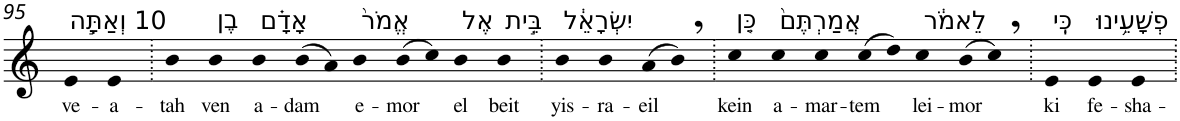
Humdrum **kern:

**kern	**text
*part1	*part1
*staff1	*staff1
*I"Piano	*
*I'Pno	*
!!LO:PB:g=z
*clefG2	*
*k[]	*
=95	=95
!LO:TX:a:t=10 וְאַתָּ֣ה	!
!	!LO:LY:b
4e	ve-
!	!LO:LY:b
4e	-a-
=96.	=96.
!	!LO:LY:b
4b	-tah
!LO:TX:a:t=בֶן	!
!	!LO:LY:b
4b	ven
!LO:TX:a:t=אָדָ֗ם	!
!	!LO:LY:b
4b	a-
!	!LO:LY:b
(>8b	-dam
8a)	.
!LO:TX:a:t=אֱמֹר֙	!
!	!LO:LY:b
4b	e-
!	!LO:LY:b
(>8b	-mor
8cc)	.
!LO:TX:a:t=אֶל	!
!	!LO:LY:b
4b	el
!LO:TX:a:t=בֵּ֣ית	!
!	!LO:LY:b
4b	beit
=97.	=97.
!LO:TX:a:t=יִשְׂרָאֵ֔ל	!
!	!LO:LY:b
4b	yis-
!	!LO:LY:b
4b	-ra-
!	!LO:LY:b
(>8a	-eil
8b,)	.
=98.	=98.
!LO:TX:a:t=כֵּ֤ן	!
!	!LO:LY:b
4cc	kein
!LO:TX:a:t=אֲמַרְתֶּם֙	!
!	!LO:LY:b
4cc	a-
!	!LO:LY:b
4cc	-mar-
!	!LO:LY:b
(>8cc	-tem
8dd)	.
!LO:TX:a:t=לֵאמֹ֔ר	!
!	!LO:LY:b
4cc	lei-
!	!LO:LY:b
(>8b	-mor
8cc,)	.
=99.	=99.
!LO:TX:a:t=כִּֽי	!
!	!LO:LY:b
4e	ki
!LO:TX:a:t=פְשָׁעֵ֥ינוּ	!
!	!LO:LY:b
4e	fe-
!	!LO:LY:b
4e	-sha-
=.	=.
*-	*-
